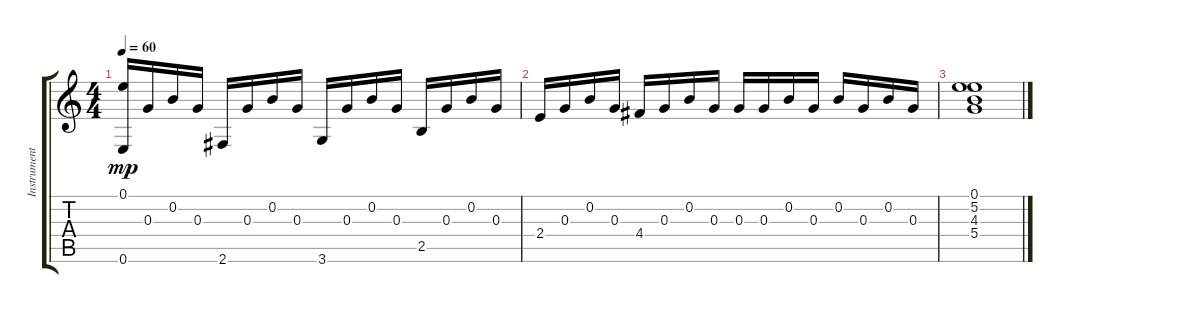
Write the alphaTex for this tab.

\track ("Instrument25" "Instrument") {instrument acousticguitarnylon}
\staff {score tabs}
\tuning (E4 B3 G3 D3 A2 E2) {hide}
\ts (4 4)
\tempo 60
\clef g2
\ks c
(0.1 0.6).16{dy mp} 0.3.16 0.2.16 0.3.16 2.6.16 0.3.16 0.2.16 0.3.16 3.6.16 0.3.16 0.2.16 0.3.16 2.5.16 0.3.16 0.2.16 0.3.16 |
2.4.16 0.3.16 0.2.16 0.3.16 4.4.16 0.3.16 0.2.16 0.3.16 0.3.16 0.3.16 0.2.16 0.3.16 0.2.16 0.3.16 0.2.16 0.3.16 |
(0.1 5.2 4.3 5.4).1
